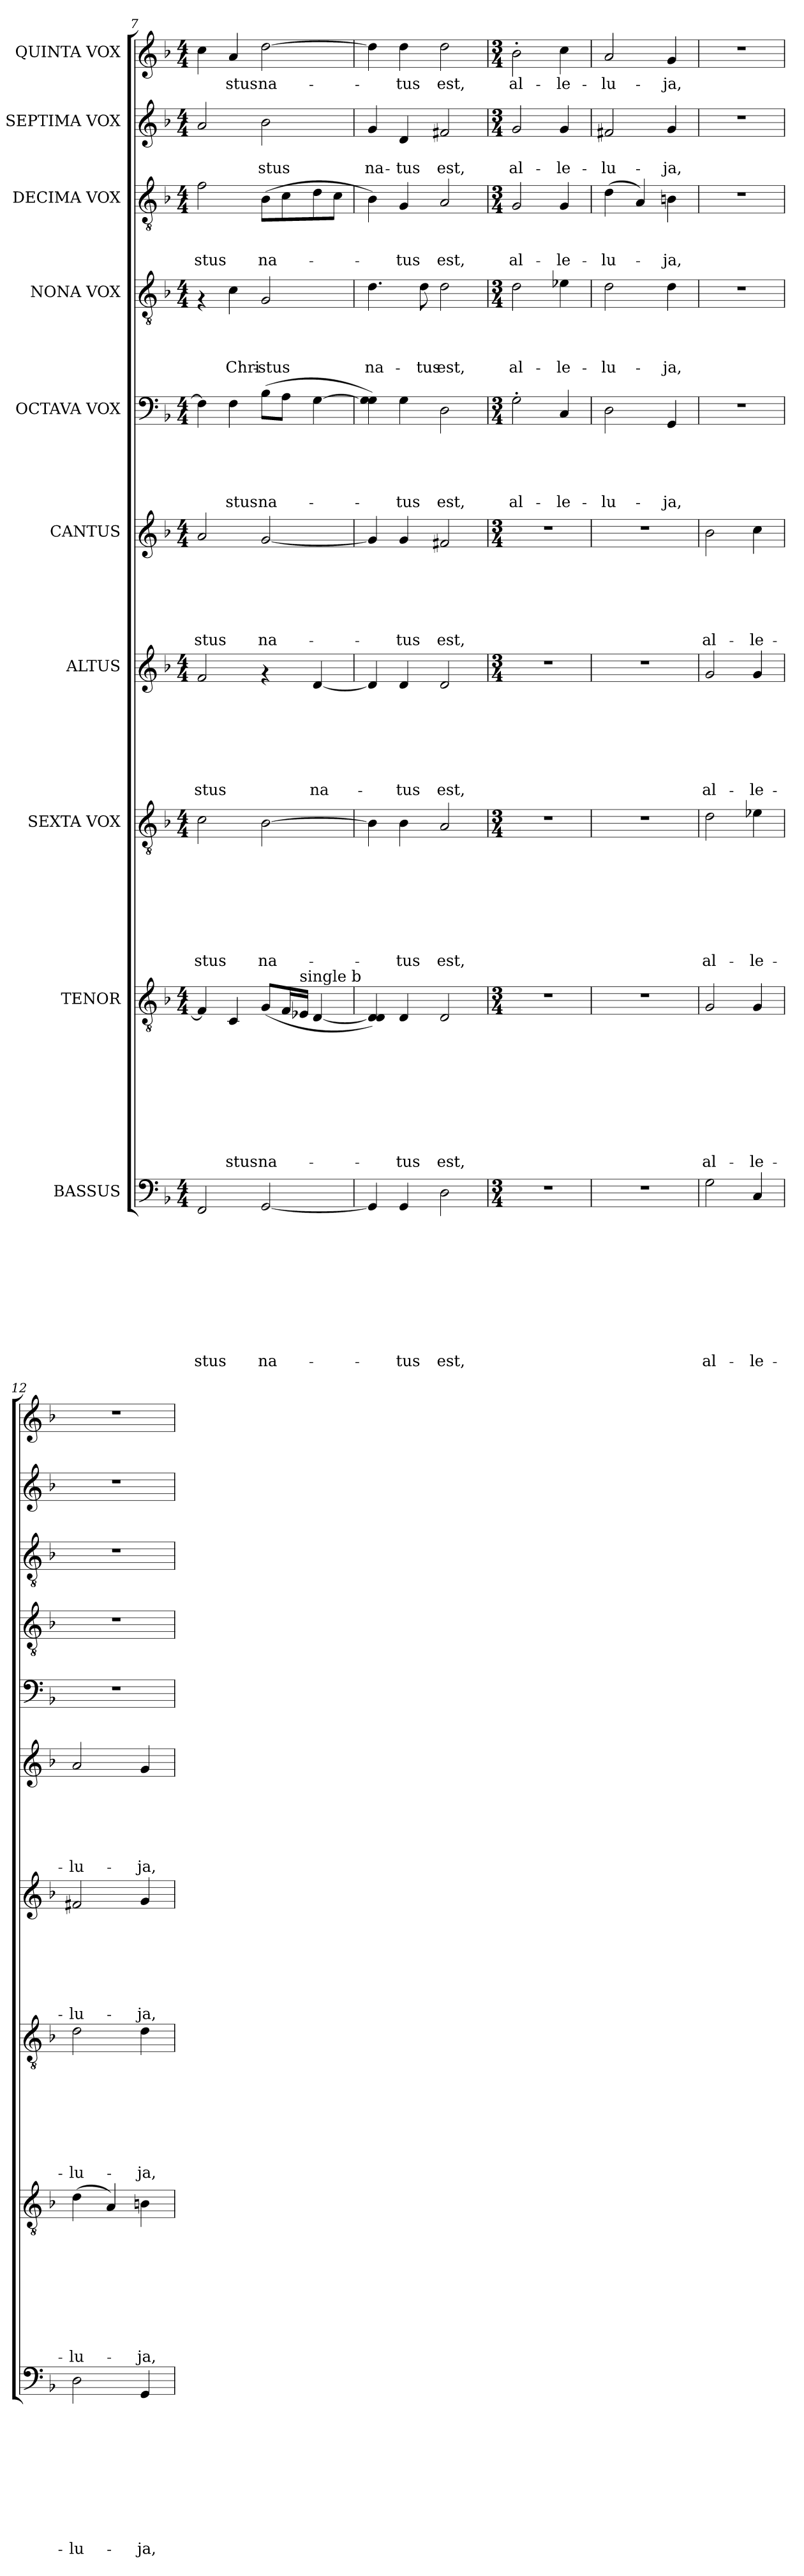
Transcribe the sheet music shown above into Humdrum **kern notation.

**kern	**text	**text	**text	**text	**text	**text	**text	**text	**text	**text	**kern	**text	**text	**text	**text	**text	**text	**text	**text	**text	**kern	**text	**text	**text	**text	**text	**text	**text	**text	**kern	**text	**text	**text	**text	**text	**text	**text	**kern	**text	**text	**text	**text	**text	**text	**kern	**text	**text	**text	**text	**text	**kern	**text	**text	**text	**text	**kern	**text	**text	**text	**kern	**text	**text	**kern	**text
*part10	*part10	*part10	*part10	*part10	*part10	*part10	*part10	*part10	*part10	*part10	*part9	*part9	*part9	*part9	*part9	*part9	*part9	*part9	*part9	*part9	*part8	*part8	*part8	*part8	*part8	*part8	*part8	*part8	*part8	*part7	*part7	*part7	*part7	*part7	*part7	*part7	*part7	*part6	*part6	*part6	*part6	*part6	*part6	*part6	*part5	*part5	*part5	*part5	*part5	*part5	*part4	*part4	*part4	*part4	*part4	*part3	*part3	*part3	*part3	*part2	*part2	*part2	*part1	*part1
*staff10	*staff10	*staff10	*staff10	*staff10	*staff10	*staff10	*staff10	*staff10	*staff10	*staff10	*staff9	*staff9	*staff9	*staff9	*staff9	*staff9	*staff9	*staff9	*staff9	*staff9	*staff8	*staff8	*staff8	*staff8	*staff8	*staff8	*staff8	*staff8	*staff8	*staff7	*staff7	*staff7	*staff7	*staff7	*staff7	*staff7	*staff7	*staff6	*staff6	*staff6	*staff6	*staff6	*staff6	*staff6	*staff5	*staff5	*staff5	*staff5	*staff5	*staff5	*staff4	*staff4	*staff4	*staff4	*staff4	*staff3	*staff3	*staff3	*staff3	*staff2	*staff2	*staff2	*staff1	*staff1
*I"BASSUS	*	*	*	*	*	*	*	*	*	*	*I"TENOR	*	*	*	*	*	*	*	*	*	*I"SEXTA VOX	*	*	*	*	*	*	*	*	*I"ALTUS	*	*	*	*	*	*	*	*I"CANTUS	*	*	*	*	*	*	*I"OCTAVA VOX	*	*	*	*	*	*I"NONA VOX	*	*	*	*	*I"DECIMA VOX	*	*	*	*I"SEPTIMA VOX	*	*	*I"QUINTA VOX	*
!!LO:PB:g=z
*clefF4	*	*	*	*	*	*	*	*	*	*	*clefGv2	*	*	*	*	*	*	*	*	*	*clefGv2	*	*	*	*	*	*	*	*	*clefG2	*	*	*	*	*	*	*	*clefG2	*	*	*	*	*	*	*clefF4	*	*	*	*	*	*clefGv2	*	*	*	*	*clefGv2	*	*	*	*clefG2	*	*	*clefG2	*
*k[b-]	*	*	*	*	*	*	*	*	*	*	*k[b-]	*	*	*	*	*	*	*	*	*	*k[b-]	*	*	*	*	*	*	*	*	*k[b-]	*	*	*	*	*	*	*	*k[b-]	*	*	*	*	*	*	*k[b-]	*	*	*	*	*	*k[b-]	*	*	*	*	*k[b-]	*	*	*	*k[b-]	*	*	*k[b-]	*
*F:	*	*	*	*	*	*	*	*	*	*	*F:	*	*	*	*	*	*	*	*	*	*F:	*	*	*	*	*	*	*	*	*F:	*	*	*	*	*	*	*	*F:	*	*	*	*	*	*	*F:	*	*	*	*	*	*F:	*	*	*	*	*F:	*	*	*	*F:	*	*	*F:	*
*M4/4	*	*	*	*	*	*	*	*	*	*	*M4/4	*	*	*	*	*	*	*	*	*	*M4/4	*	*	*	*	*	*	*	*	*M4/4	*	*	*	*	*	*	*	*M4/4	*	*	*	*	*	*	*M4/4	*	*	*	*	*	*M4/4	*	*	*	*	*M4/4	*	*	*	*M4/4	*	*	*M4/4	*
=7	=7	=7	=7	=7	=7	=7	=7	=7	=7	=7	=7	=7	=7	=7	=7	=7	=7	=7	=7	=7	=7	=7	=7	=7	=7	=7	=7	=7	=7	=7	=7	=7	=7	=7	=7	=7	=7	=7	=7	=7	=7	=7	=7	=7	=7	=7	=7	=7	=7	=7	=7	=7	=7	=7	=7	=7	=7	=7	=7	=7	=7	=7	=7	=7
!	!	!	!	!	!	!	!	!	!	!LO:LY:b:rj	!	!	!	!	!	!	!	!	!	!	!	!	!	!	!	!	!	!	!LO:LY:b:rj	!	!	!	!	!	!	!	!LO:LY:b:rj	!	!	!	!	!	!	!LO:LY:b:rj	!	!	!	!	!	!	!	!	!	!	!	!	!	!	!LO:LY:b	!	!	!	!	!
2FF/	.	.	.	.	.	.	.	.	.	stus	4F/]	.	.	.	.	.	.	.	.	.	2c\	.	.	.	.	.	.	.	stus	2f/	.	.	.	.	.	.	-stus	2a/	.	.	.	.	.	stus	4F\]	.	.	.	.	.	4rF	.	.	.	.	2f\	.	.	-stus	2a/	.	.	4cc\	.
!	!	!	!	!	!	!	!	!	!	!	!	!	!	!	!	!	!	!	!	!LO:LY:b	!	!	!	!	!	!	!	!	!	!	!	!	!	!	!	!	!	!	!	!	!	!	!	!	!	!	!	!	!	!LO:LY:b	!	!	!	!	!LO:LY:b	!	!	!	!	!	!	!	!	!LO:LY:b
.	.	.	.	.	.	.	.	.	.	.	4C/	.	.	.	.	.	.	.	.	-stus	.	.	.	.	.	.	.	.	.	.	.	.	.	.	.	.	.	.	.	.	.	.	.	.	4F\	.	.	.	.	-stus	4c\	.	.	.	Chri-	.	.	.	.	.	.	.	4a/	-stus
!	!	!	!	!	!	!	!	!	!	!LO:LY:b:rj	!	!	!	!	!	!	!	!	!	!LO:LY:b	!	!	!	!	!	!	!	!	!LO:LY:b:rj	!	!	!	!	!	!	!	!	!	!	!	!	!	!	!LO:LY:b:rj	!	!	!	!	!	!LO:LY:b	!	!	!	!	!LO:LY:b	!	!	!	!LO:LY:b	!	!	!LO:LY:b	!	!LO:LY:b
[<2GG/	.	.	.	.	.	.	.	.	.	na-	(<8G/L	.	.	.	.	.	.	.	.	na-	[>2B-\	.	.	.	.	.	.	.	na-	4rf	.	.	.	.	.	.	.	[<2g/	.	.	.	.	.	na-	(>8B-\L	.	.	.	.	na-	2G/	.	.	.	-stus	(>8B-\L	.	.	na-	2b-\	.	-stus	[>2dd\	na-
.	.	.	.	.	.	.	.	.	.	.	16F/L	.	.	.	.	.	.	.	.	.	.	.	.	.	.	.	.	.	.	.	.	.	.	.	.	.	.	.	.	.	.	.	.	.	8A\J	.	.	.	.	.	.	.	.	.	.	8c\	.	.	.	.	.	.	.	.
!	!	!	!	!	!	!	!	!	!	!	!LO:TX:a:t=single b	!	!	!	!	!	!	!	!	!	!	!	!	!	!	!	!	!	!	!	!	!	!	!	!	!	!	!	!	!	!	!	!	!	!	!	!	!	!	!	!	!	!	!	!	!	!	!	!	!	!	!	!	!
.	.	.	.	.	.	.	.	.	.	.	16E-/JJ	.	.	.	.	.	.	.	.	.	.	.	.	.	.	.	.	.	.	.	.	.	.	.	.	.	.	.	.	.	.	.	.	.	.	.	.	.	.	.	.	.	.	.	.	.	.	.	.	.	.	.	.	.
!	!	!	!	!	!	!	!	!	!	!	!	!	!	!	!	!	!	!	!	!	!	!	!	!	!	!	!	!	!	!	!	!	!	!	!	!	!LO:LY:b:rj	!	!	!	!	!	!	!	!	!	!	!	!	!	!	!	!	!	!	!	!	!	!	!	!	!	!	!
.	.	.	.	.	.	.	.	.	.	.	[<4D/	.	.	.	.	.	.	.	.	.	.	.	.	.	.	.	.	.	.	[<4d/	.	.	.	.	.	.	na-	.	.	.	.	.	.	.	[>4G\	.	.	.	.	.	.	.	.	.	.	8d\	.	.	.	.	.	.	.	.
.	.	.	.	.	.	.	.	.	.	.	.	.	.	.	.	.	.	.	.	.	.	.	.	.	.	.	.	.	.	.	.	.	.	.	.	.	.	.	.	.	.	.	.	.	.	.	.	.	.	.	.	.	.	.	.	8c\J	.	.	.	.	.	.	.	.
=8	=8	=8	=8	=8	=8	=8	=8	=8	=8	=8	=8	=8	=8	=8	=8	=8	=8	=8	=8	=8	=8	=8	=8	=8	=8	=8	=8	=8	=8	=8	=8	=8	=8	=8	=8	=8	=8	=8	=8	=8	=8	=8	=8	=8	=8	=8	=8	=8	=8	=8	=8	=8	=8	=8	=8	=8	=8	=8	=8	=8	=8	=8	=8	=8
!	!	!	!	!	!	!	!	!	!	!	!	!	!	!	!	!	!	!	!	!	!	!	!	!	!	!	!	!	!	!	!	!	!	!	!	!	!	!	!	!	!	!	!	!	!	!	!	!	!	!	!	!	!	!	!LO:LY:b	!	!	!	!	!	!	!LO:LY:b	!	!
4GG/]	.	.	.	.	.	.	.	.	.	.	4D/] 4D/)	.	.	.	.	.	.	.	.	.	4B-\]	.	.	.	.	.	.	.	.	4d/]	.	.	.	.	.	.	.	4g/]	.	.	.	.	.	.	4G\] 4G\)	.	.	.	.	.	4.d\	.	.	.	na-	4B-\)	.	.	.	4g/	.	na-	4dd\]	.
!	!	!	!	!	!	!	!	!	!	!LO:LY:b:rj	!	!	!	!	!	!	!	!	!	!LO:LY:b	!	!	!	!	!	!	!	!	!LO:LY:b:rj	!	!	!	!	!	!	!	!LO:LY:b:rj	!	!	!	!	!	!	!LO:LY:b:rj	!	!	!	!	!	!LO:LY:b	!	!	!	!	!	!	!	!	!LO:LY:b	!	!	!LO:LY:b	!	!LO:LY:b
4GG/	.	.	.	.	.	.	.	.	.	-tus	4D/	.	.	.	.	.	.	.	.	-tus	4B-\	.	.	.	.	.	.	.	-tus	4d/	.	.	.	.	.	.	-tus	4g/	.	.	.	.	.	-tus	4G\	.	.	.	.	-tus	.	.	.	.	.	4G/	.	.	-tus	4d/	.	-tus	4dd\	-tus
!	!	!	!	!	!	!	!	!	!	!	!	!	!	!	!	!	!	!	!	!	!	!	!	!	!	!	!	!	!	!	!	!	!	!	!	!	!	!	!	!	!	!	!	!	!	!	!	!	!	!	!	!	!	!	!LO:LY:b	!	!	!	!	!	!	!	!	!
.	.	.	.	.	.	.	.	.	.	.	.	.	.	.	.	.	.	.	.	.	.	.	.	.	.	.	.	.	.	.	.	.	.	.	.	.	.	.	.	.	.	.	.	.	.	.	.	.	.	.	8d\	.	.	.	-tus	.	.	.	.	.	.	.	.	.
!	!	!	!	!	!	!	!	!	!	!LO:LY:b:rj	!	!	!	!	!	!	!	!	!	!LO:LY:b	!	!	!	!	!	!	!	!	!LO:LY:b:rj	!	!	!	!	!	!	!	!LO:LY:b:rj	!	!	!	!	!	!	!LO:LY:b:rj	!	!	!	!	!	!LO:LY:b	!	!	!	!	!LO:LY:b	!	!	!	!LO:LY:b	!	!	!LO:LY:b	!	!LO:LY:b
2D\	.	.	.	.	.	.	.	.	.	est,	2D/	.	.	.	.	.	.	.	.	est,	2A/	.	.	.	.	.	.	.	est,	2d/	.	.	.	.	.	.	est,	2f#X/	.	.	.	.	.	est,	2D\	.	.	.	.	est,	2d\	.	.	.	est,	2A/	.	.	est,	2f#X/	.	est,	2dd\	est,
=9	=9	=9	=9	=9	=9	=9	=9	=9	=9	=9	=9	=9	=9	=9	=9	=9	=9	=9	=9	=9	=9	=9	=9	=9	=9	=9	=9	=9	=9	=9	=9	=9	=9	=9	=9	=9	=9	=9	=9	=9	=9	=9	=9	=9	=9	=9	=9	=9	=9	=9	=9	=9	=9	=9	=9	=9	=9	=9	=9	=9	=9	=9	=9	=9
*M3/4	*	*	*	*	*	*	*	*	*	*	*M3/4	*	*	*	*	*	*	*	*	*	*M3/4	*	*	*	*	*	*	*	*	*M3/4	*	*	*	*	*	*	*	*M3/4	*	*	*	*	*	*	*M3/4	*	*	*	*	*	*M3/4	*	*	*	*	*M3/4	*	*	*	*M3/4	*	*	*M3/4	*
!	!	!	!	!	!	!	!	!	!	!	!	!	!	!	!	!	!	!	!	!	!	!	!	!	!	!	!	!	!	!	!	!	!	!	!	!	!	!	!	!	!	!	!	!	!	!	!	!	!	!LO:LY:b	!	!	!	!	!LO:LY:b	!	!	!	!LO:LY:b	!	!	!LO:LY:b	!	!LO:LY:b
2.r	.	.	.	.	.	.	.	.	.	.	2.r	.	.	.	.	.	.	.	.	.	2.r	.	.	.	.	.	.	.	.	2.r	.	.	.	.	.	.	.	2.r	.	.	.	.	.	.	2G'>\	.	.	.	.	al-	2d\	.	.	.	al-	2G/	.	.	al-	2g/	.	al-	2b-'>\	al-
!	!	!	!	!	!	!	!	!	!	!	!	!	!	!	!	!	!	!	!	!	!	!	!	!	!	!	!	!	!	!	!	!	!	!	!	!	!	!	!	!	!	!	!	!	!	!	!	!	!	!LO:LY:b	!	!	!	!	!LO:LY:b	!	!	!	!LO:LY:b	!	!	!LO:LY:b	!	!LO:LY:b
.	.	.	.	.	.	.	.	.	.	.	.	.	.	.	.	.	.	.	.	.	.	.	.	.	.	.	.	.	.	.	.	.	.	.	.	.	.	.	.	.	.	.	.	.	4C/	.	.	.	.	-le-	4e-X\	.	.	.	-le-	4G/	.	.	-le-	4g/	.	-le-	4cc\	-le-
=10	=10	=10	=10	=10	=10	=10	=10	=10	=10	=10	=10	=10	=10	=10	=10	=10	=10	=10	=10	=10	=10	=10	=10	=10	=10	=10	=10	=10	=10	=10	=10	=10	=10	=10	=10	=10	=10	=10	=10	=10	=10	=10	=10	=10	=10	=10	=10	=10	=10	=10	=10	=10	=10	=10	=10	=10	=10	=10	=10	=10	=10	=10	=10	=10
!	!	!	!	!	!	!	!	!	!	!	!	!	!	!	!	!	!	!	!	!	!	!	!	!	!	!	!	!	!	!	!	!	!	!	!	!	!	!	!	!	!	!	!	!	!	!	!	!	!	!LO:LY:b	!	!	!	!	!LO:LY:b	!	!	!	!LO:LY:b	!	!	!LO:LY:b	!	!LO:LY:b
2.r	.	.	.	.	.	.	.	.	.	.	2.r	.	.	.	.	.	.	.	.	.	2.r	.	.	.	.	.	.	.	.	2.r	.	.	.	.	.	.	.	2.r	.	.	.	.	.	.	2D\	.	.	.	.	-lu-	2d\	.	.	.	-lu-	(>4d\	.	.	-lu-	2f#X/	.	-lu-	2a/	-lu-
.	.	.	.	.	.	.	.	.	.	.	.	.	.	.	.	.	.	.	.	.	.	.	.	.	.	.	.	.	.	.	.	.	.	.	.	.	.	.	.	.	.	.	.	.	.	.	.	.	.	.	.	.	.	.	.	4A/)	.	.	.	.	.	.	.	.
!	!	!	!	!	!	!	!	!	!	!	!	!	!	!	!	!	!	!	!	!	!	!	!	!	!	!	!	!	!	!	!	!	!	!	!	!	!	!	!	!	!	!	!	!	!	!	!	!	!	!LO:LY:b	!	!	!	!	!LO:LY:b	!	!	!	!LO:LY:b	!	!	!LO:LY:b	!	!LO:LY:b
.	.	.	.	.	.	.	.	.	.	.	.	.	.	.	.	.	.	.	.	.	.	.	.	.	.	.	.	.	.	.	.	.	.	.	.	.	.	.	.	.	.	.	.	.	4GG/	.	.	.	.	-ja,	4d\	.	.	.	-ja,	4Bn\	.	.	-ja,	4g/	.	-ja,	4g/	-ja,
=11	=11	=11	=11	=11	=11	=11	=11	=11	=11	=11	=11	=11	=11	=11	=11	=11	=11	=11	=11	=11	=11	=11	=11	=11	=11	=11	=11	=11	=11	=11	=11	=11	=11	=11	=11	=11	=11	=11	=11	=11	=11	=11	=11	=11	=11	=11	=11	=11	=11	=11	=11	=11	=11	=11	=11	=11	=11	=11	=11	=11	=11	=11	=11	=11
!	!	!	!	!	!	!	!	!	!	!LO:LY:b:rj	!	!	!	!	!	!	!	!	!	!LO:LY:b	!	!	!	!	!	!	!	!	!LO:LY:b:rj	!	!	!	!	!	!	!	!LO:LY:b:rj	!	!	!	!	!	!	!LO:LY:b:rj	!	!	!	!	!	!	!	!	!	!	!	!	!	!	!	!	!	!	!	!
2G\	.	.	.	.	.	.	.	.	.	al-	2G/	.	.	.	.	.	.	.	.	al-	2d\	.	.	.	.	.	.	.	al-	2g/	.	.	.	.	.	.	al-	2b-\	.	.	.	.	.	al-	2.r	.	.	.	.	.	2.r	.	.	.	.	2.r	.	.	.	2.r	.	.	2.r	.
!	!	!	!	!	!	!	!	!	!	!LO:LY:b:rj	!	!	!	!	!	!	!	!	!	!LO:LY:b	!	!	!	!	!	!	!	!	!LO:LY:b:rj	!	!	!	!	!	!	!	!LO:LY:b:rj	!	!	!	!	!	!	!LO:LY:b:rj	!	!	!	!	!	!	!	!	!	!	!	!	!	!	!	!	!	!	!	!
4C/	.	.	.	.	.	.	.	.	.	-le-	4G/	.	.	.	.	.	.	.	.	-le-	4e-X\	.	.	.	.	.	.	.	-le-	4g/	.	.	.	.	.	.	-le-	4cc\	.	.	.	.	.	-le-	.	.	.	.	.	.	.	.	.	.	.	.	.	.	.	.	.	.	.	.
=12	=12	=12	=12	=12	=12	=12	=12	=12	=12	=12	=12	=12	=12	=12	=12	=12	=12	=12	=12	=12	=12	=12	=12	=12	=12	=12	=12	=12	=12	=12	=12	=12	=12	=12	=12	=12	=12	=12	=12	=12	=12	=12	=12	=12	=12	=12	=12	=12	=12	=12	=12	=12	=12	=12	=12	=12	=12	=12	=12	=12	=12	=12	=12	=12
!	!	!	!	!	!	!	!	!	!	!LO:LY:b:rj	!	!	!	!	!	!	!	!	!	!LO:LY:b	!	!	!	!	!	!	!	!	!LO:LY:b:rj	!	!	!	!	!	!	!	!LO:LY:b:rj	!	!	!	!	!	!	!LO:LY:b:rj	!	!	!	!	!	!	!	!	!	!	!	!	!	!	!	!	!	!	!	!
2D\	.	.	.	.	.	.	.	.	.	-lu-	(>4d\	.	.	.	.	.	.	.	.	-lu-	2d\	.	.	.	.	.	.	.	-lu-	2f#X/	.	.	.	.	.	.	-lu-	2a/	.	.	.	.	.	-lu-	2.r	.	.	.	.	.	2.r	.	.	.	.	2.r	.	.	.	2.r	.	.	2.r	.
.	.	.	.	.	.	.	.	.	.	.	4A/)	.	.	.	.	.	.	.	.	.	.	.	.	.	.	.	.	.	.	.	.	.	.	.	.	.	.	.	.	.	.	.	.	.	.	.	.	.	.	.	.	.	.	.	.	.	.	.	.	.	.	.	.	.
!	!	!	!	!	!	!	!	!	!	!LO:LY:b:rj	!	!	!	!	!	!	!	!	!	!LO:LY:b	!	!	!	!	!	!	!	!	!LO:LY:b:rj	!	!	!	!	!	!	!	!LO:LY:b:rj	!	!	!	!	!	!	!LO:LY:b:rj	!	!	!	!	!	!	!	!	!	!	!	!	!	!	!	!	!	!	!	!
4GG/	.	.	.	.	.	.	.	.	.	-ja,	4Bn\	.	.	.	.	.	.	.	.	-ja,	4d\	.	.	.	.	.	.	.	-ja,	4g/	.	.	.	.	.	.	-ja,	4g/	.	.	.	.	.	-ja,	.	.	.	.	.	.	.	.	.	.	.	.	.	.	.	.	.	.	.	.
=	=	=	=	=	=	=	=	=	=	=	=	=	=	=	=	=	=	=	=	=	=	=	=	=	=	=	=	=	=	=	=	=	=	=	=	=	=	=	=	=	=	=	=	=	=	=	=	=	=	=	=	=	=	=	=	=	=	=	=	=	=	=	=	=
*-	*-	*-	*-	*-	*-	*-	*-	*-	*-	*-	*-	*-	*-	*-	*-	*-	*-	*-	*-	*-	*-	*-	*-	*-	*-	*-	*-	*-	*-	*-	*-	*-	*-	*-	*-	*-	*-	*-	*-	*-	*-	*-	*-	*-	*-	*-	*-	*-	*-	*-	*-	*-	*-	*-	*-	*-	*-	*-	*-	*-	*-	*-	*-	*-
